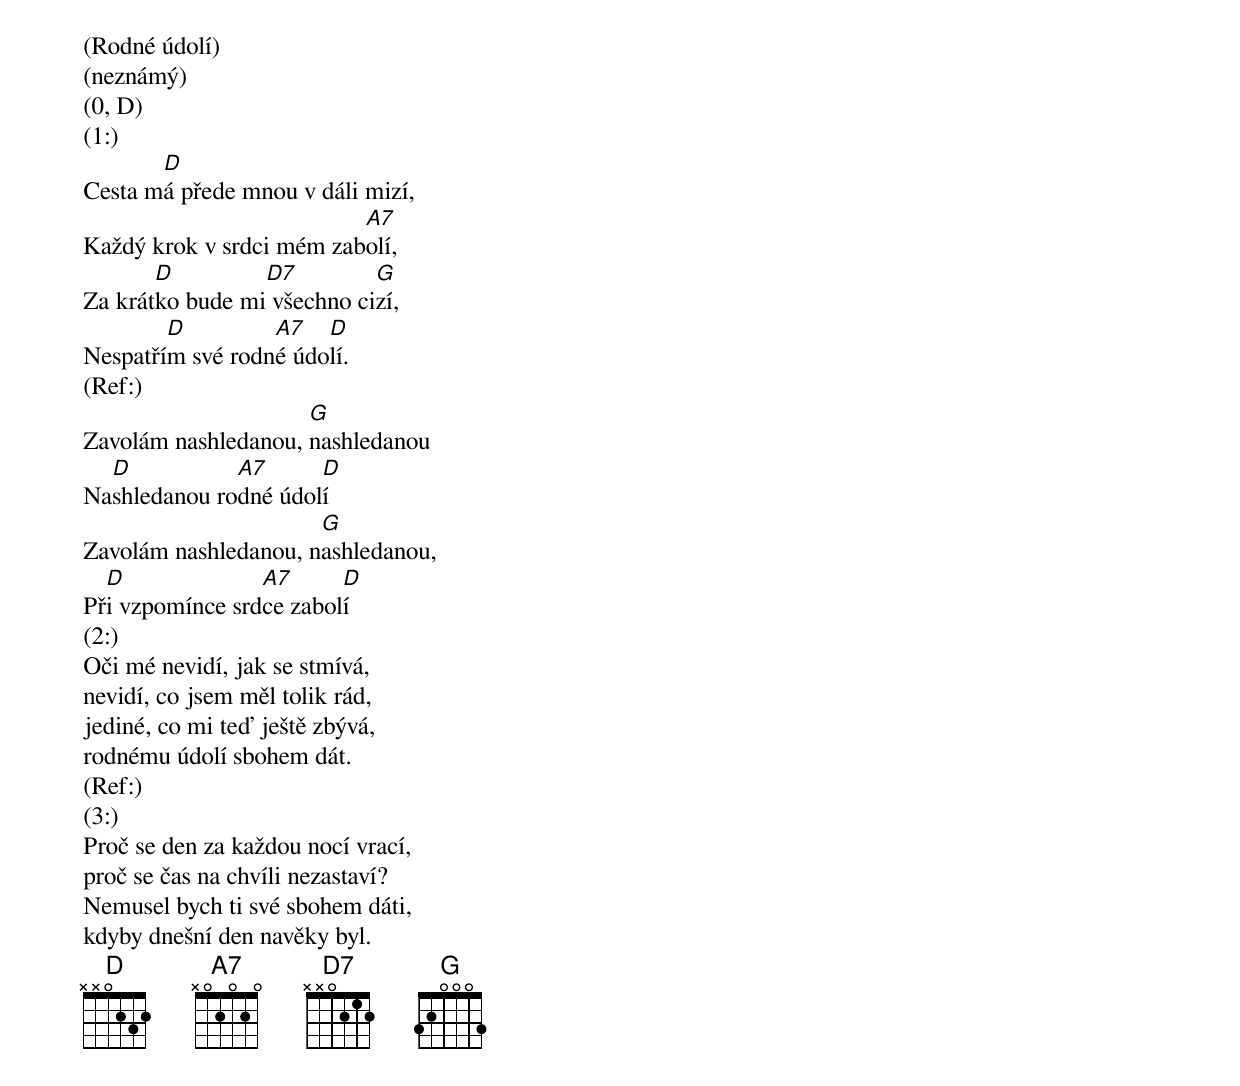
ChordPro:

(Rodné údolí)
(neznámý)
(0, D)
(1:)
Cesta m[D]á přede mnou v dáli mizí,
Každý krok v srdci mém zab[A7]olí,
Za krát[D]ko bude mi[D7] všechno ci[G]zí,
Nespatří[D]m své rodn[A7]é údo[D]lí.
(Ref:)
Zavolám nashledanou, [G]nashledanou
Na[D]shledanou ro[A7]dné údol[D]í
Zavolám nashledanou, n[G]ashledanou,
Př[D]i vzpomínce srd[A7]ce zabol[D]í
(2:)
Oči mé nevidí, jak se stmívá,
nevidí, co jsem měl tolik rád,
jediné, co mi teď ještě zbývá,
rodnému údolí sbohem dát.
(Ref:)
(3:)
Proč se den za každou nocí vrací,
proč se čas na chvíli nezastaví?
Nemusel bych ti své sbohem dáti,
kdyby dnešní den navěky byl.
